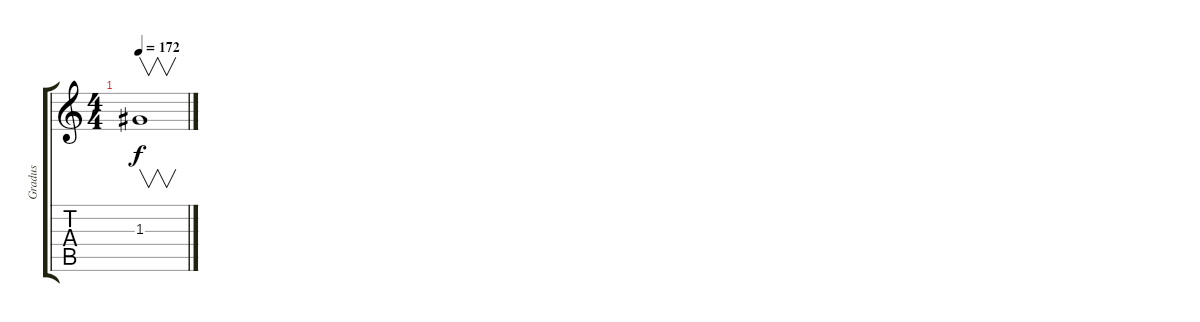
\track ("Gradus" "Gradus") {instrument distortionguitar}
\staff {score tabs}
\tuning (E4 B3 G3 D3 A2 E2) {hide}
\ts (4 4)
\tempo 172
\clef g2
\ks c
1.3.1{v dy f}
